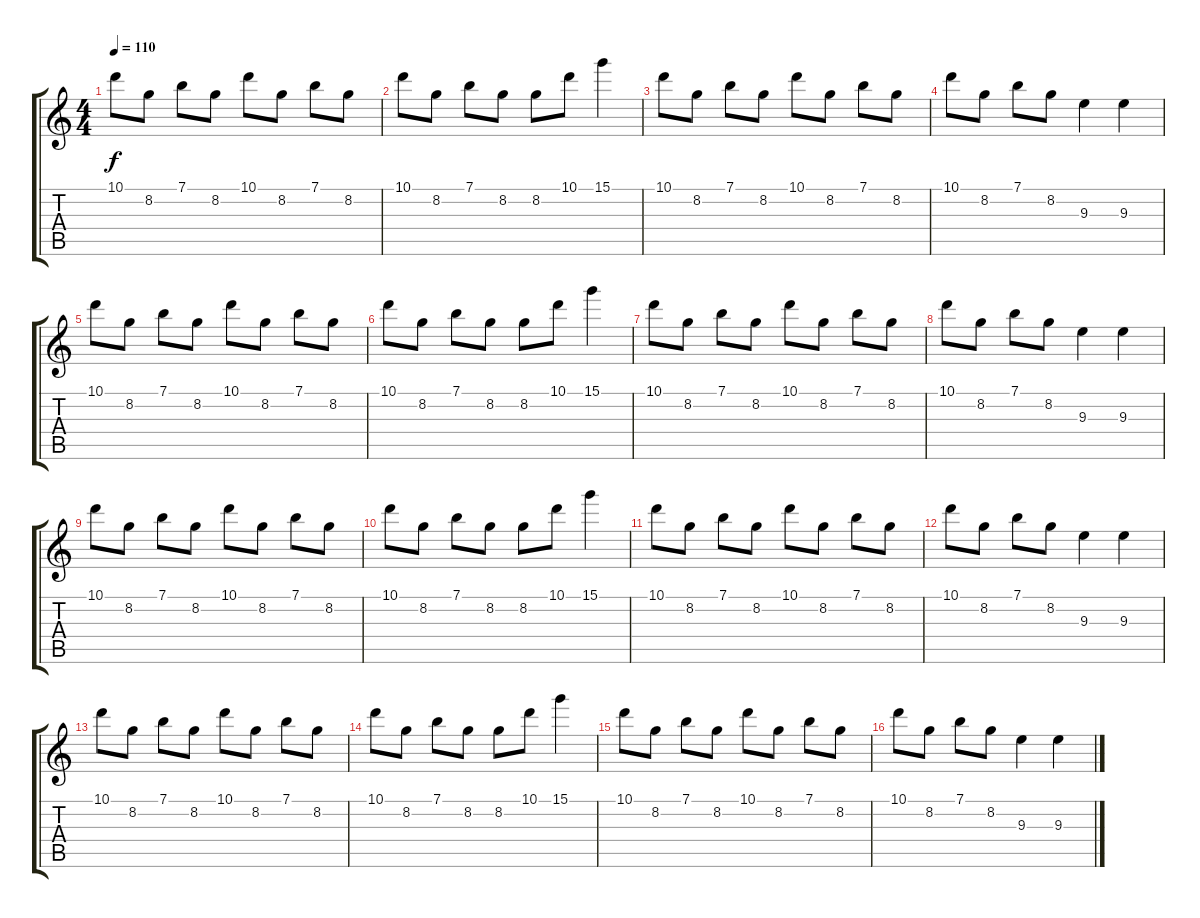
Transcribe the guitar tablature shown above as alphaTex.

\track "" {instrument acousticguitarnylon}
\staff {score tabs}
\tuning (E4 B3 G3 D3 A2 E2) {hide}
\ts (4 4)
\tempo 110
\clef g2
\ks c
10.1.8{dy f instrument acousticguitarnylon} 8.2.8 7.1.8 8.2.8 10.1.8 8.2.8 7.1.8 8.2.8 |
10.1.8 8.2.8 7.1.8 8.2.8 8.2.8 10.1.8 15.1.4 |
10.1.8 8.2.8 7.1.8 8.2.8 10.1.8 8.2.8 7.1.8 8.2.8 |
10.1.8 8.2.8 7.1.8 8.2.8 9.3.4 9.3.4 |
10.1.8 8.2.8 7.1.8 8.2.8 10.1.8 8.2.8 7.1.8 8.2.8 |
10.1.8 8.2.8 7.1.8 8.2.8 8.2.8 10.1.8 15.1.4 |
10.1.8 8.2.8 7.1.8 8.2.8 10.1.8 8.2.8 7.1.8 8.2.8 |
10.1.8 8.2.8 7.1.8 8.2.8 9.3.4 9.3.4 |
10.1.8 8.2.8 7.1.8 8.2.8 10.1.8 8.2.8 7.1.8 8.2.8 |
10.1.8 8.2.8 7.1.8 8.2.8 8.2.8 10.1.8 15.1.4 |
10.1.8 8.2.8 7.1.8 8.2.8 10.1.8 8.2.8 7.1.8 8.2.8 |
10.1.8 8.2.8 7.1.8 8.2.8 9.3.4 9.3.4 |
10.1.8 8.2.8 7.1.8 8.2.8 10.1.8 8.2.8 7.1.8 8.2.8 |
10.1.8 8.2.8 7.1.8 8.2.8 8.2.8 10.1.8 15.1.4 |
10.1.8 8.2.8 7.1.8 8.2.8 10.1.8 8.2.8 7.1.8 8.2.8 |
10.1.8 8.2.8 7.1.8 8.2.8 9.3.4 9.3.4
